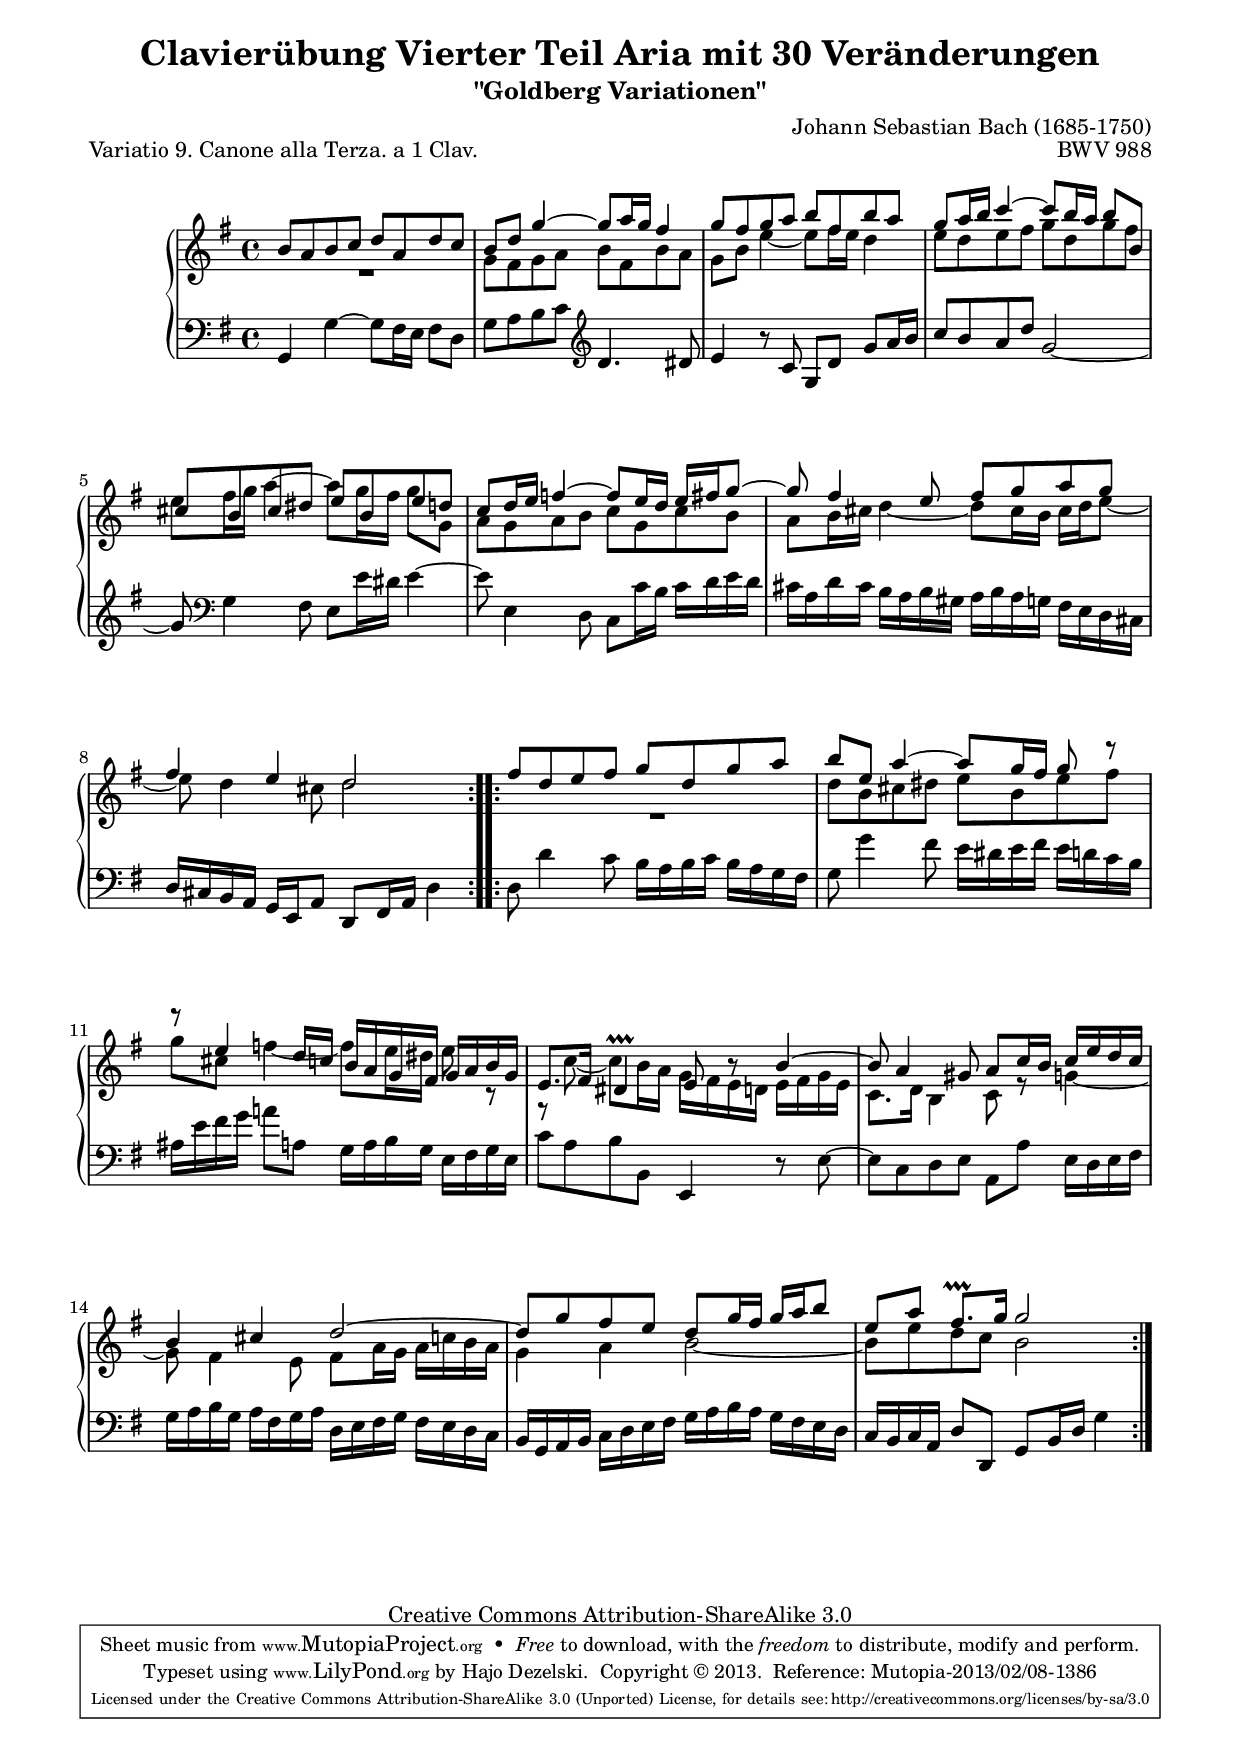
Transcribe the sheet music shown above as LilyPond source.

\version "2.16.1"

\paper {
    line-width = 18.0\cm
    markup-system-spacing #'basic-distance = #11
    system-system-spacing #'basic-distance = #18
    ragged-bottom = ##t
    ragged-last-bottom = ##t
    page-count = 1
}

%#(set-default-paper-size "letter")

#(set-global-staff-size 19)

\header {
        title = "Clavierübung Vierter Teil Aria mit 30 Veränderungen"
        subtitle = "\"Goldberg Variationen\""
        piece = "Variatio 9. Canone alla Terza. a 1 Clav."
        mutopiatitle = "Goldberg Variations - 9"
        composer = "Johann Sebastian Bach (1685-1750)"
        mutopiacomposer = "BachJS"
        opus = "BWV 988"
        date = "1741"
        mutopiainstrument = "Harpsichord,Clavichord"
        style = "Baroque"
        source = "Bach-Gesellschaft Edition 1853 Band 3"
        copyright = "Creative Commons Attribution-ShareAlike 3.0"
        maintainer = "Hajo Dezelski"
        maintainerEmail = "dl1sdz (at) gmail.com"
	
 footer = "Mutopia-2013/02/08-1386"
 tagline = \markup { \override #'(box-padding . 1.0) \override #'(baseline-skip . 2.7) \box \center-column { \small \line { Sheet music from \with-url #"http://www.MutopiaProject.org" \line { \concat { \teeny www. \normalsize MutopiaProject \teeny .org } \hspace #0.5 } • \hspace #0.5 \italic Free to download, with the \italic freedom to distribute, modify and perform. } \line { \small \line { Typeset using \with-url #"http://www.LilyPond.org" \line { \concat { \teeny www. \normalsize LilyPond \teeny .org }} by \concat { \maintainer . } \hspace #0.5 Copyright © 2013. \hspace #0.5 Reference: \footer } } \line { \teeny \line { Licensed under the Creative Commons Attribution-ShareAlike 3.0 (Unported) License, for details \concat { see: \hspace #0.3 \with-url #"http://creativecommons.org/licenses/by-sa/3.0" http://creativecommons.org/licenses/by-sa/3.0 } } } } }
}

% Macros %%%%%%%%%%%%%%%%%%%%%%%%%%%%%%%%%%%%%%%%%%%%%%%%%%%%

global = {\key g \major \time 4/4 }
staffUpper = {\change Staff = upper \stemDown}
staffLower = {\change Staff = lower \stemUp}
shortenStem = { \once \override Stem #'length-fraction = #(magstep -1.2) }

%%%%%%%%%%%%%%%%%%%%%%%%%%%%%%%%%%%%%%%%%%%%%%%%%%%%%%%%%%

sopranoOne =   \relative b' {
    \repeat volta 2 { %begin repeated section
    \stemUp
         b8 [ a8 b8 c8 ] d8 [ a8 d8 c8 ] | % 1
        b8 [ d8 ] g4 ~ g8 [ a16 g16 ] fis4 | % 2
        g8 [ fis8 g8 a8 ] b8 [ fis8 b8 a8 ] | % 3
        g8 [ a16 b16 ] c4 ~ c8 [ b16 a16 ] b8 [ b,8 ] | % 4
        \override Beam #'positions = #'(4.6 . 5.2)
        cis8 [ b8 cis8 dis8 ] \override Beam #'positions = #'(4.5 . 4.5) e8 [ b8 e8 d8 ] | % 5
        \revert Beam #'positions
        c8 [ d16 e16 ] f4 ~ f8 [ e16 d16 ] e16 [ fis16 g8 ~ ] | % 6
        g8 fis4 e8 fis8 [ g8 a8 g8 ] | % 7
        fis4 e4 d2  % 8
    } %end of repeated section
  
    \repeat volta 2 { %begin repeated section
        fis8 [ d8 e8 fis8 ] g8 [ d8 g8 a8 ] | % 9
        b8 [ e,8 ] a4 ~ a8 [ g16 fis16 ] g8 r8 | % 10
        r8 e4 d16 [ c16 ] b16 [ a16 g16 fis16 ] g16 [ a16 b16 g16 ] | % 11
        e8. [ fis16 ] dis4\prallprall e8 b'8\rest b4 ~ | % 12
        b8 a4 gis8 a8 [ c16 b16 ] c16 [ e16 d16 c16 ] | % 13
        b4 cis4 d2 ~ | % 14
        d8 [ g8 fis8 e8 ] d8 [ g16 fis16 ] g16 [ a16 b8 ] | % 15
        e,8 [ a8 ] fis8. \prallprall [ g16 ] g2  % 16
    } %end repeated section
}

sopranoTwo =   \relative g' {
    \repeat volta 2 { %begin repeated section
    \stemDown
    	R1 | % 1
	g8 [ fis8 g8 a8 ] b8 [ fis8 b8 a8 ] | % 2
        g8 [ b8 ] e4 ~ e8 [ fis16 e16 ] d4 | % 3
        e8 [ d8 e8 fis8 ] g8 [ d8 g8 fis8 ] | % 4
        e8 [ fis16 g16 ] a4 ^~ a8 [ g16 fis16 ] g8 [ g,8 ] | % 5
        a8 [ g8 a8 b8 ] c8 [ g8 c8 b8 ] | % 6
        a8 [ b16 cis16 ] d4 ~ d8 [ cis16 b16 ] cis16 [ d16 e8 ]~ | % 7
        e8 d4 cis8 d2 % 8
    } %end of repeated section
  
    \repeat volta 2 { %begin repeated section
	R1 | % 9
        d8 [ b8 cis8 dis8 ] e8 [ b8 e8 fis8 ] | % 10
        g8 [ cis,8 ] f4 ~ f8 [ e16 dis16 ] \shortenStem e8 r8 | % 11
        r8 c8 ~ c8 [ b16 a16 ] g16 [ fis16 e16 d16 ] e16 [ fis16 g16 e16
        ] | % 12
        c8. [ d16 ] b4 c8 r8 g'4 ~| % 13
        g8 fis4 e8 fis8 [ a16 g16 ] a16 [ c16 b16 a16 ] | % 14
        g4 a4 b2 ~| % 15
        b8 [ e8 d8 c8 ] b2 % 16  
    } %end repeated section
}
lineBreaks = {
	s1 \repeat unfold 3 { \noBreak s1}  %system1
	s1 \repeat unfold 2 { \noBreak s1}  %system2
	s1 \repeat unfold 2 { \noBreak s1}  %system3
	s1 \repeat unfold 2 { \noBreak s1}  %system4
	s1 \repeat unfold 2 { \noBreak s1}  %system5	
}

soprano = << \sopranoOne \\ \sopranoTwo \\ \lineBreaks >>

%%
%% Bass Clef
%% 

bass = \relative g, {
    \repeat volta 2 { %begin repeated section
        g4 g'4 ~ g8 [ fis16 e16 ] fis8 [ d8 ] | % 1
        g8 [ a8 b8 c8 ] \clef "treble" d4. dis8 | % 2
        e4  r8 c8 g8 [ d'8 ] g8 [ a16 b16 ] | % 3
        c8 ^[ b8 a8 d8 ] g,2 ~ | % 4
        g8 \clef "bass" g,4 fis8 e8 [ e'16 dis16 ] e4 ~ | % 5
        e8 e,4 d8 c8 [ c'16 b16 ] c16 [ d16 e16 d16 ] | % 6
        cis16 [ a16 d16 cis16 ] b16 [ a16 b16 gis16 ] a16 [ b16 a16 g16
        ] fis16 [ e16 d16 cis16 ] | % 7
        d16 [ cis16 b16 a16 ] g16 [ e16 a8 ] d,8 [ fis16 a16 ] d4  % 8

    } %end of repeated section
  
    \repeat volta 2 { %begin repeated section
        d8 d'4 c8 b16 [ a16 b16 c16 ] b16 [ a16 g16 fis16 ] | % 9
        g8 g'4 fis8 e16 [ dis16 e16 fis16 ] e16 [ d16 c16 b16 ] | % 10
        ais16 [ e'16 fis16 g16 ] a!8 [ a,8 ] g16 [ a16 b16 g16 ] e16 [
        fis16 g16 e16 ] | % 11
        c'8 [ a8 b8 b,8 ] e,4 r8 e'8 ~ | % 12
        e8 [ c8 d8 e8 ] a,8 [ a'8 ] e16 [ d16 e16 fis16 ] | % 13
        g16 [ a16 b16 g16 ] a16 [ fis16 g16 a16 ] d,16 [ e16 fis16 g16 ]
        fis16 [ e16 d16 c16 ] | % 14
        b16 [ g16 a16 b16 ] c16 [ d16 e16 fis16 ] g16 [ a16 b16 a16 ] g16
        [ fis16 e16 d16 ] | % 15
        c16 [ b c a ] d8 [ d,8 ] g8 [ b16 d16 ] g4 } % 16
      } %end repeated section



%% Merge score - Piano staff in key of G Major, 12/8 time.

\score {
    \context PianoStaff <<
        \set PianoStaff.midiInstrument = "harpsichord"
        \context Staff = "upper" { \clef "treble" \global << \soprano >>  }
        \context Staff = "lower"  { \clef "bass" \global \bass }
    >>
    \layout{ }
    \midi{ }
}
